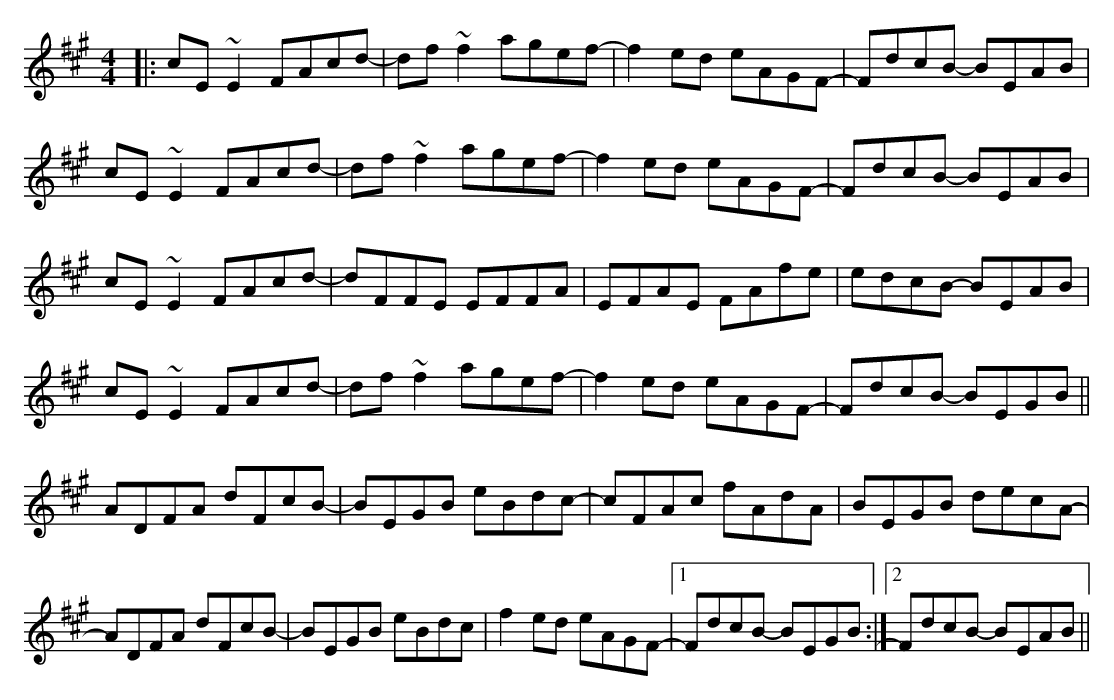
X:1
M:4/4
K:A
|:cE~E2 FAcd-|df~f2 agef-|f2ed eAGF-|FdcB- BEAB|
cE~E2 FAcd-|df~f2 agef-|f2ed eAGF-|FdcB- BEAB|
cE~E2 FAcd-|dFFE EFFA|EFAE FAfe|edcB- BEAB|
cE~E2 FAcd-|df~f2 agef-|f2ed eAGF-|FdcB- BEGB||
ADFA dFcB-|BEGB eBdc-|cFAc fAdA|BEGB decA-|
ADFA dFcB-|BEGB eBdc|f2ed eAGF-|1 FdcB- BEGB:|2 FdcB- BEAB||
